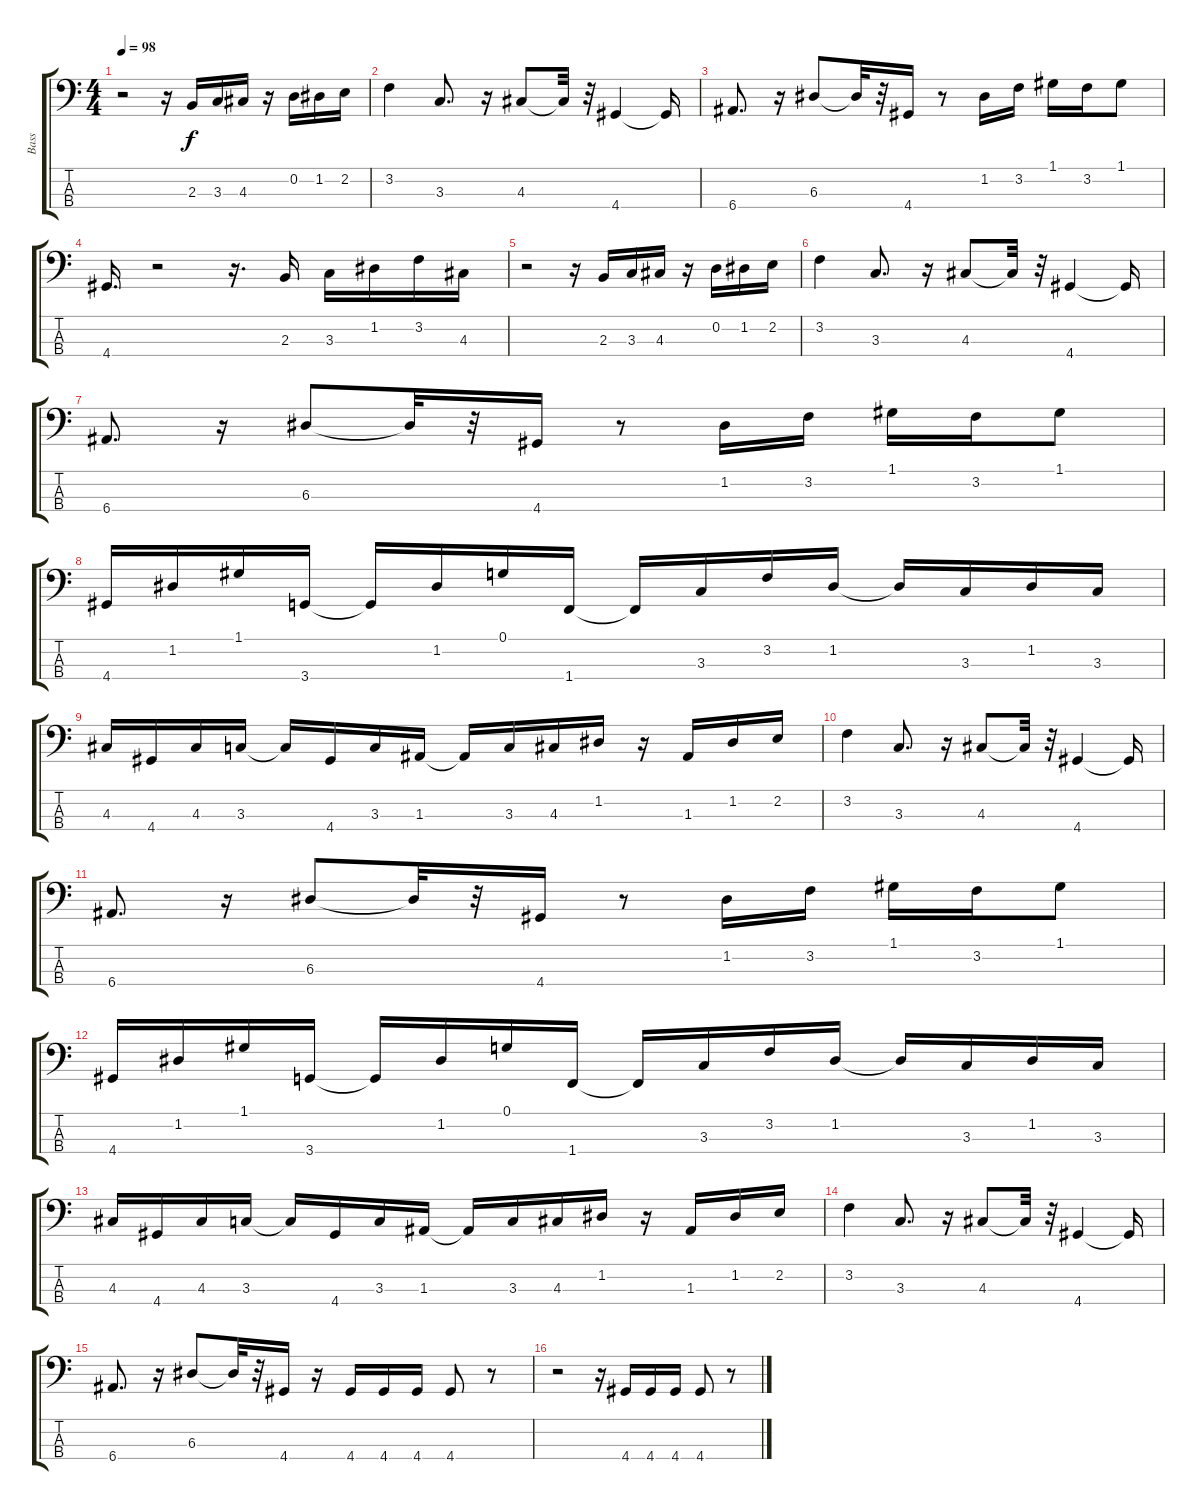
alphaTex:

\track ("Bass" "Bass") {instrument electricbassfinger}
\staff {score tabs}
\tuning (G2 D2 A1 E1) {hide}
\ts (4 4)
\tempo 98
\clef f4
\ks c
r.2{dy f} r.16 2.3.16 3.3.16 4.3.16 r.16 0.2.16 1.2.16 2.2.16 |
3.2.4 3.3.8{d} r.16 4.3.8 4.3{t}.32 r.32 4.4.4 4.4{t}.16 |
6.4.8{d} r.16 6.3.8 6.3{t}.32 r.32 4.4.16 r.8 1.2.16 3.2.16 1.1.16 3.2.16 1.1.8 |
4.4.16{d} r.2 r.16{d} 2.3.16 3.3.16 1.2.16 3.2.16 4.3.16 |
r.2 r.16 2.3.16 3.3.16 4.3.16 r.16 0.2.16 1.2.16 2.2.16 |
3.2.4 3.3.8{d} r.16 4.3.8 4.3{t}.32 r.32 4.4.4 4.4{t}.16 |
6.4.8{d} r.16 6.3.8 6.3{t}.32 r.32 4.4.16 r.8 1.2.16 3.2.16 1.1.16 3.2.16 1.1.8 |
4.4.16 1.2.16 1.1.16 3.4.16 3.4{t}.16 1.2.16 0.1.16 1.4.16 1.4{t}.16 3.3.16 3.2.16 1.2.16 1.2{t}.16 3.3.16 1.2.16 3.3.16 |
4.3.16 4.4.16 4.3.16 3.3.16 3.3{t}.16 4.4.16 3.3.16 1.3.16 1.3{t}.16 3.3.16 4.3.16 1.2.16 r.16 1.3.16 1.2.16 2.2.16 |
3.2.4 3.3.8{d} r.16 4.3.8 4.3{t}.32 r.32 4.4.4 4.4{t}.16 |
6.4.8{d} r.16 6.3.8 6.3{t}.32 r.32 4.4.16 r.8 1.2.16 3.2.16 1.1.16 3.2.16 1.1.8 |
4.4.16 1.2.16 1.1.16 3.4.16 3.4{t}.16 1.2.16 0.1.16 1.4.16 1.4{t}.16 3.3.16 3.2.16 1.2.16 1.2{t}.16 3.3.16 1.2.16 3.3.16 |
4.3.16 4.4.16 4.3.16 3.3.16 3.3{t}.16 4.4.16 3.3.16 1.3.16 1.3{t}.16 3.3.16 4.3.16 1.2.16 r.16 1.3.16 1.2.16 2.2.16 |
3.2.4 3.3.8{d} r.16 4.3.8 4.3{t}.32 r.32 4.4.4 4.4{t}.16 |
6.4.8{d} r.16 6.3.8 6.3{t}.32 r.32 4.4.16 r.16 4.4.16 4.4.16 4.4.16 4.4.8 r.8 |
r.2 r.16 4.4.16 4.4.16 4.4.16 4.4.8 r.8
